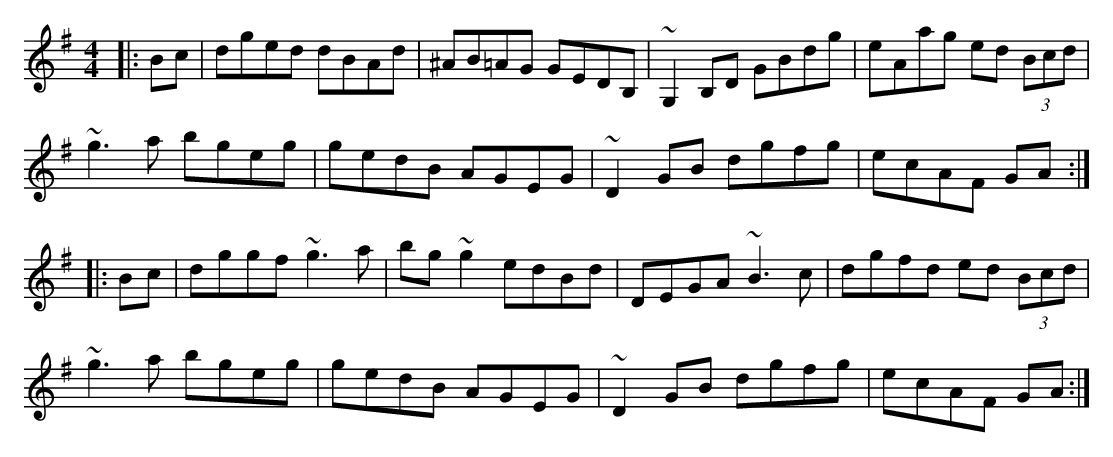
X:1
M:4/4
K:G
|:Bc|dged dBAd|^AB=AG GEDB,|~G,2B,D GBdg|eAag ed (3Bcd|
~g3a bgeg|gedB AGEG|~D2GB dgfg|ecAF GA:|
|:Bc|dggf ~g3a|bg~g2 edBd|DEGA ~B3c|dgfd ed (3Bcd|
~g3a bgeg|gedB AGEG|~D2GB dgfg|ecAF GA:|
